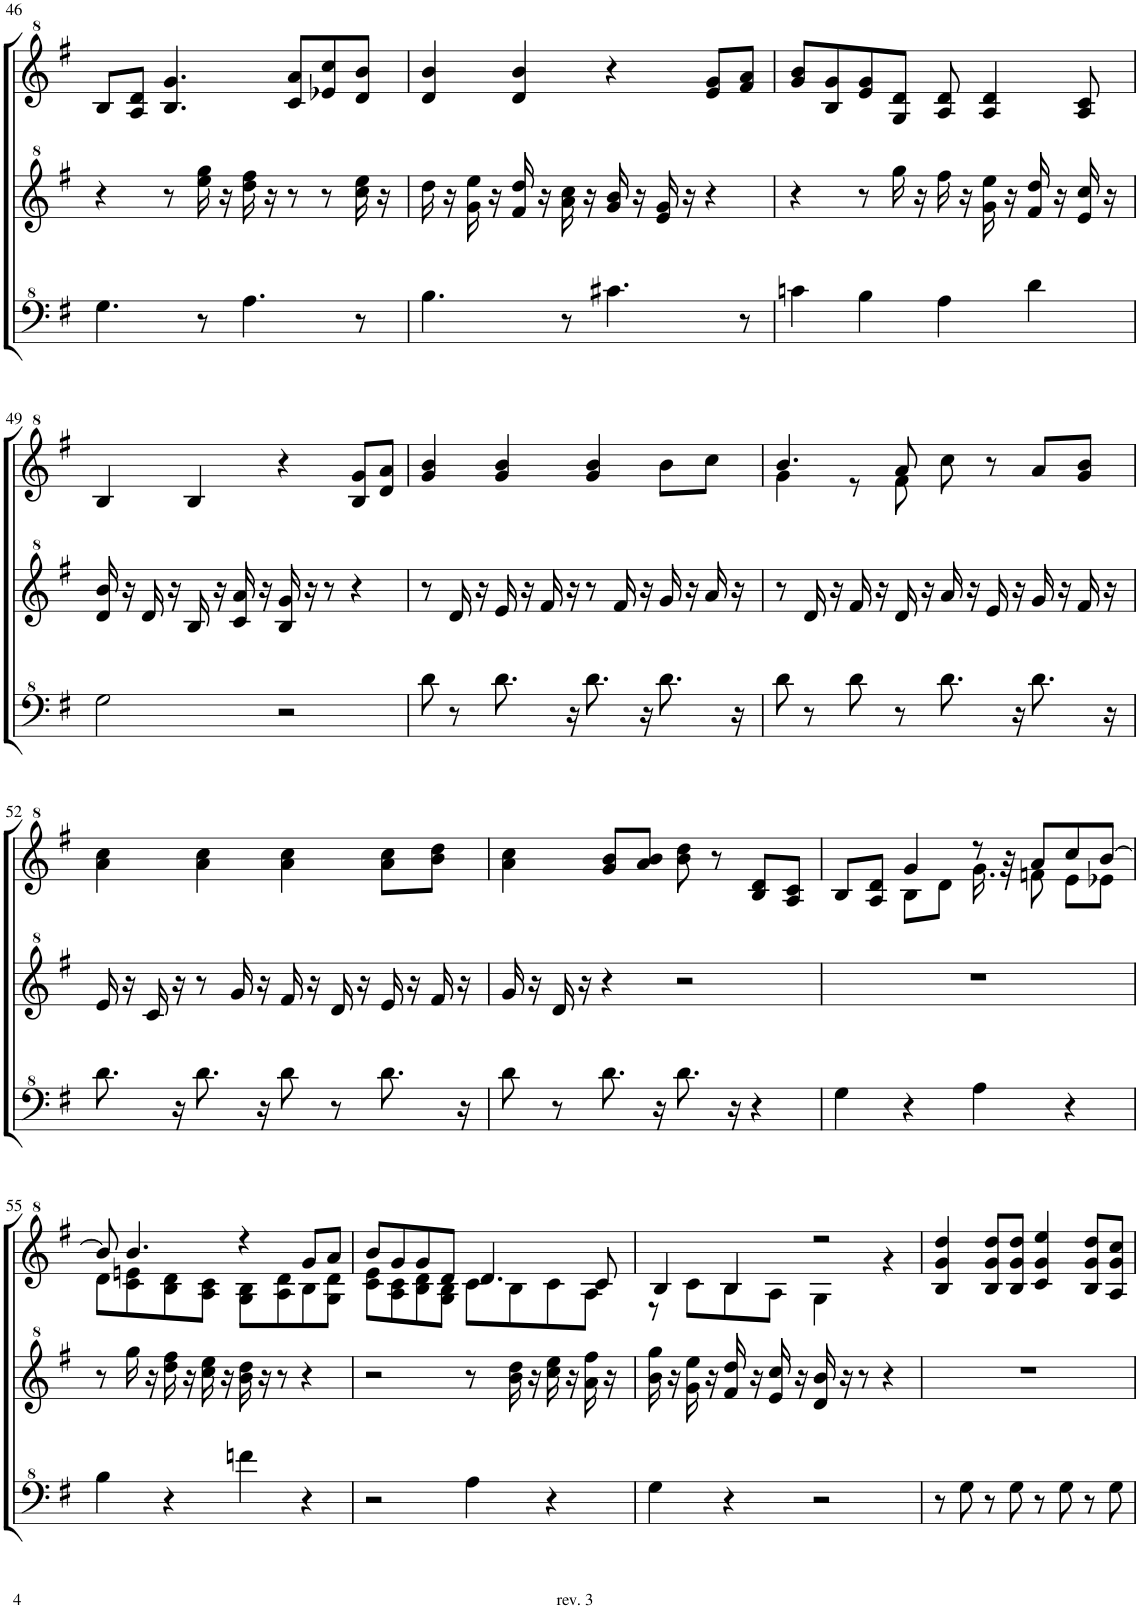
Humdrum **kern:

**kern	**kern	**kern
*part3	*part2	*part1
*staff3	*staff2	*staff1
*I"パンフルート	*I"パンフルート	*I"パンフルート
!!LO:PB:g=z
*clefF^4	*clefG^2	*clefG^2
*k[f#]	*k[f#]	*k[f#]
*M4/4	*M4/4	*M4/4
=46	=46	=46
4.g\	4r	8b/L
.	.	8a/ 8dd/J
.	8r	4.b/ 4.gg/
8r	16eee\ 16ggg\	.
.	16r	.
4.a\	16ddd\ 16fff#\	.
.	16r	.
.	8r	8cc/ 8aa/L
.	8r	8ee-X/ 8ccc/
8r	16ccc\ 16eee\	8dd/ 8bb/J
.	16r	.
=47	=47	=47
4.b\	16ddd\	4dd/ 4bb/
.	16r	.
.	16gg\ 16eee\	.
.	16r	.
.	16ff#/ 16ddd/	4dd/ 4bb/
.	16r	.
8r	16aa\ 16ccc\	.
.	16r	.
4.cc#X\	16gg/ 16bb/	4r
.	16r	.
.	16ee/ 16gg/	.
.	16r	.
.	4r	8ee/ 8gg/L
8r	.	8ff#/ 8aa/J
=48	=48	=48
4ccn\	4r	8gg/ 8bb/L
.	.	8b/ 8gg/
4b\	8r	8ee/ 8gg/
.	16ggg\	8g/ 8dd/J
.	16r	.
4a\	16fff#\	8a/ 8dd/
.	16r	.
.	16gg\ 16eee\	4a/ 4dd/
.	16r	.
4dd\	16ff#/ 16ddd/	.
.	16r	.
.	16ee/ 16ccc/	8a/ 8cc/
.	16r	.
!!LO:LB:g=z
=49	=49	=49
2g\	16dd/ 16bb/	4b/
.	16r	.
.	16dd/	.
.	16r	.
.	16b/	4b/
.	16r	.
.	16cc/ 16aa/	.
.	16r	.
2r	16b/ 16gg/	4r
.	16r	.
.	8r	.
.	4r	8b/ 8gg/L
.	.	8dd/ 8aa/J
=50	=50	=50
8dd\	8r	4gg/ 4bb/
8r	16dd/	.
.	16r	.
8.dd\	16ee/	4gg/ 4bb/
.	16r	.
.	16ff#/	.
16r	16r	.
8.dd\	8r	4gg/ 4bb/
.	16ff#/	.
16r	16r	.
8.dd\	16gg/	8bb\L
.	16r	.
.	16aa/	8ccc\J
16r	16r	.
=51	=51	=51
*	*	*^
8dd\	8r	4.bb/	4gg\
8r	16dd/	.	.
.	16r	.	.
8dd\	16ff#/	.	8r
.	16r	.	.
8r	16dd/	8aa/	8ff#\
.	16r	.	.
8.dd\	16aa/	8ccc\	2ryy
.	16r	.	.
.	16ee/	8r	.
16r	16r	.	.
8.dd\	16gg/	8aa/L	.
.	16r	.	.
.	16ff#/	8gg/ 8bb/J	.
16r	16r	.	.
*	*	*v	*v
!!LO:LB:g=z
=52	=52	=52
8.dd\	16ee/	4aa\ 4ccc\
.	16r	.
.	16cc/	.
16r	16r	.
8.dd\	8r	4aa\ 4ccc\
.	16gg/	.
16r	16r	.
8dd\	16ff#/	4aa\ 4ccc\
.	16r	.
8r	16dd/	.
.	16r	.
8.dd\	16ee/	8aa\ 8ccc\L
.	16r	.
.	16ff#/	8bb\ 8ddd\J
16r	16r	.
=53	=53	=53
8dd\	16gg/	4aa\ 4ccc\
.	16r	.
8r	16dd/	.
.	16r	.
8.dd\	4r	8gg/ 8bb/L
.	.	8aa/ 8bb/J
16r	.	.
8.dd\	2r	8bb\ 8ddd\
.	.	8r
16r	.	.
4r	.	8b/ 8dd/L
.	.	8a/ 8cc/J
=54	=54	=54
*	*	*^
4g\	1r	8b/L	4ryy
.	.	8a/ 8dd/J	.
4r	.	4gg/	8b\L
.	.	.	8dd\J
4a\	.	8r	16.gg\
.	.	.	32r
.	.	8aa/L	8ffn\
4r	.	8ccc/	8ee\L
.	.	[8bb/J	8ee-X\J
!!LO:LB:g=z	!!
=55	=55	=55	=55
4b\	8r	8bb/]	8dd\L
.	16ggg\	4.bb/	8cc\ 8een\
.	16r	.	.
4r	16ddd\ 16fff#\	.	8b\ 8dd\
.	16r	.	.
.	16ccc\ 16eee\	.	8a\ 8cc\J
.	16r	.	.
4ffn\	16bb\ 16ddd\	4r	8g\ 8b\L
.	16r	.	.
.	8r	.	8a\ 8dd\
4r	4r	8gg/L	8b\
.	.	8aa/J	8g\ 8dd\J
=56	=56	=56	=56
2r	2r	8bb/L	8cc\ 8ee\L
.	.	8gg/	8a\ 8cc\
.	.	8gg/	8b\ 8dd\
.	.	8dd/J	8g\ 8b\J
4a\	8r	4.dd/	8cc\L
.	16bb\ 16ddd\	.	8b\
.	16r	.	.
4r	16ccc\ 16eee\	.	8cc\
.	16r	.	.
.	16aa\ 16fff#\	8cc/	8a\J
.	16r	.	.
=57	=57	=57	=57
4g\	16bb\ 16ggg\	4b/	8r
.	16r	.	.
.	16gg\ 16eee\	.	8cc\L
.	16r	.	.
4r	16ff#/ 16ddd/	4b/	8b\
.	16r	.	.
.	16ee/ 16ccc/	.	8a\J
.	16r	.	.
2r	16dd/ 16bb/	2r	4g\
.	16r	.	.
.	8r	.	.
.	4r	.	4r
*	*	*v	*v
=58	=58	=58
8r	1r	4b/ 4gg/ 4ddd/
8g\	.	.
8r	.	8b/ 8gg/ 8ddd/L
8g\	.	8b/ 8gg/ 8ddd/J
8r	.	4cc/ 4gg/ 4eee/
8g\	.	.
8r	.	8b/ 8gg/ 8ddd/L
8g\	.	8a/ 8gg/ 8ccc/J
=	=	=
*-	*-	*-
